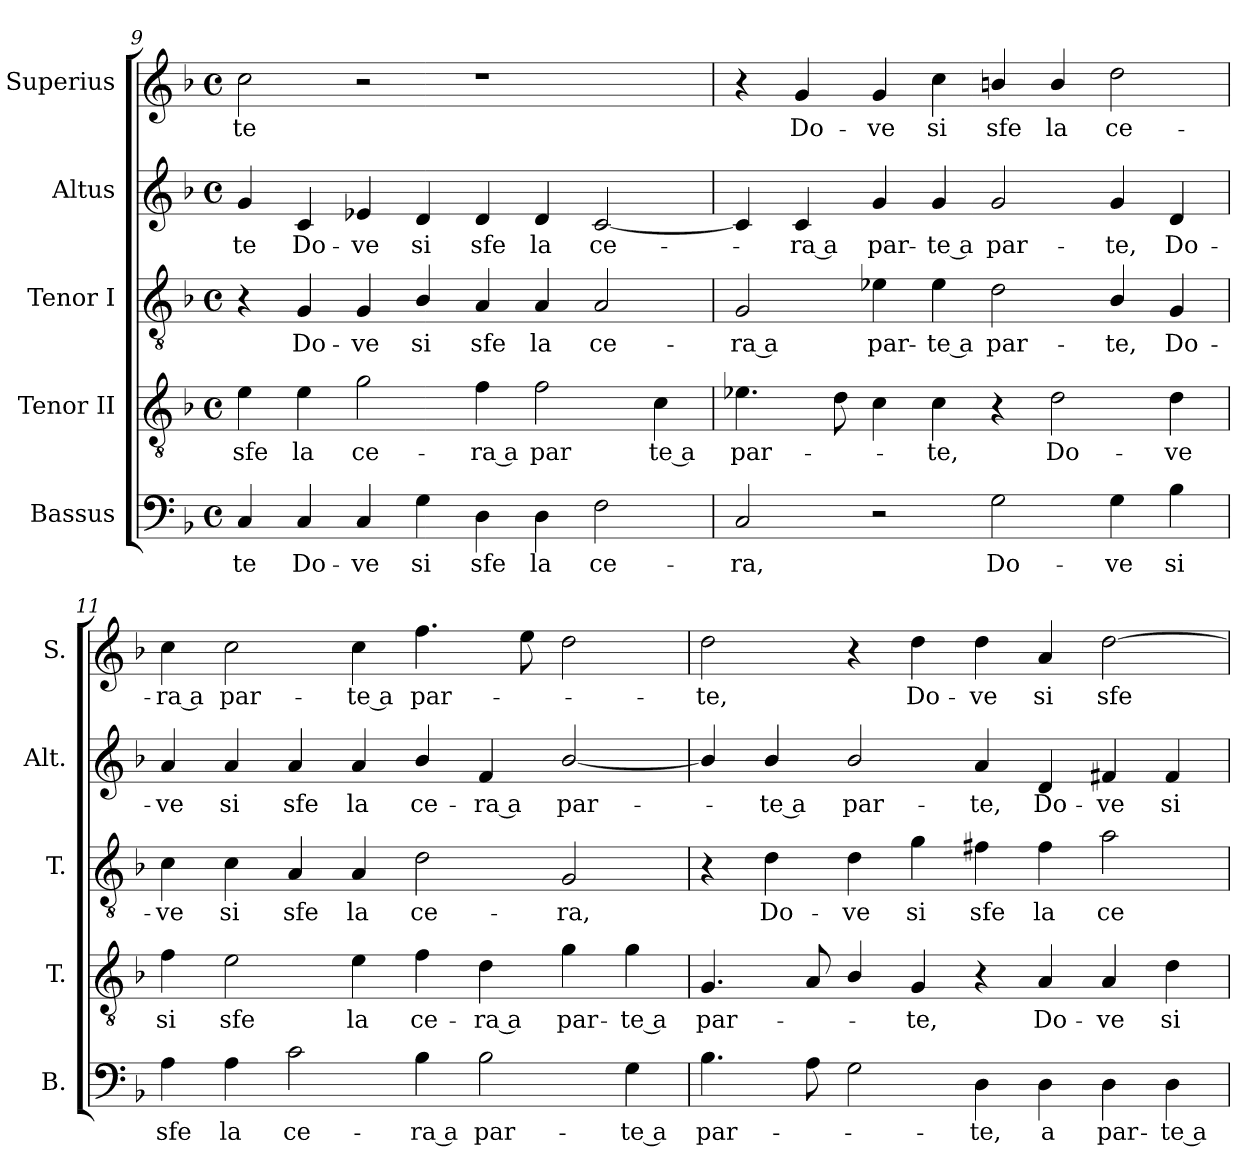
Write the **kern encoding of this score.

**kern	**text	**kern	**text	**kern	**text	**kern	**text	**kern	**text
*part5	*part5	*part4	*part4	*part3	*part3	*part2	*part2	*part1	*part1
*staff5	*staff5	*staff4	*staff4	*staff3	*staff3	*staff2	*staff2	*staff1	*staff1
*I"Bassus	*	*I"Tenor II	*	*I"Tenor I	*	*I"Altus	*	*I"Superius	*
*I'B.	*	*I'T.	*	*I'T.	*	*I'Alt.	*	*I'S.	*
*clefF4	*	*clefGv2	*	*clefGv2	*	*clefG2	*	*clefG2	*
*	*	*ITrd7c12	*	*ITrd7c12	*	*	*	*	*
*k[b-]	*	*k[b-]	*	*k[b-]	*	*k[b-]	*	*k[b-]	*
*F:	*	*F:	*	*F:	*	*F:	*	*F:	*
*M4/4	*	*M4/4	*	*M4/4	*	*M4/4	*	*M4/4	*
*met(c)	*	*met(c)	*	*met(c)	*	*met(c)	*	*met(c)	*
=9	=9	=9	=9	=9	=9	=9	=9	=9	=9
!	!LO:LY:b:color=#000000	!	!	!	!	!	!	!	!
!	!	!	!LO:LY:b:color=#000000	!	!	!	!	!	!
!	!	!	!	!	!	!	!LO:LY:b:color=#000000	!	!
!	!	!	!	!	!	!	!	!	!LO:LY:b:color=#000000
4Ci/	-te	4Ei\	sfe	4r	.	4gi/	-te	2cci\	-te
!	!LO:LY:b:color=#000000	!	!	!	!	!	!	!	!
!	!	!	!LO:LY:b:color=#000000	!	!	!	!	!	!
!	!	!	!	!	!LO:LY:b:color=#000000	!	!	!	!
!	!	!	!	!	!	!	!LO:LY:b:color=#000000	!	!
4Ci/	Do-	4Ei\	la	4GGi/	Do-	4ci/	Do-	.	.
!	!LO:LY:b:color=#000000	!	!	!	!	!	!	!	!
!	!	!	!LO:LY:b:color=#000000	!	!	!	!	!	!
!	!	!	!	!	!LO:LY:b:color=#000000	!	!	!	!
!	!	!	!	!	!	!	!LO:LY:b:color=#000000	!	!
4Ci/	-ve	2Gi\	ce-	4GGi/	-ve	4e-Xi/	-ve	2r	.
!	!LO:LY:b:color=#000000	!	!	!	!	!	!	!	!
!	!	!	!	!	!LO:LY:b:color=#000000	!	!	!	!
!	!	!	!	!	!	!	!LO:LY:b:color=#000000	!	!
4Gi\	si	.	.	4BB-i/	si	4di/	si	.	.
!	!LO:LY:b:color=#000000	!	!	!	!	!	!	!	!
!	!	!	!LO:LY:b:color=#000000	!	!	!	!	!	!
!	!	!	!	!	!LO:LY:b:color=#000000	!	!	!	!
!	!	!	!	!	!	!	!LO:LY:b:color=#000000	!	!
4Di\	sfe	4Fi\	-ra a	4AAi/	sfe	4di/	sfe	1r	.
!	!LO:LY:b:color=#000000	!	!	!	!	!	!	!	!
!	!	!	!LO:LY:b:color=#000000	!	!	!	!	!	!
!	!	!	!	!	!LO:LY:b:color=#000000	!	!	!	!
!	!	!	!	!	!	!	!LO:LY:b:color=#000000	!	!
4Di\	la	2Fi\	par	4AAi/	la	4di/	la	.	.
!	!LO:LY:b:color=#000000	!	!	!	!	!	!	!	!
!	!	!	!	!	!LO:LY:b:color=#000000	!	!	!	!
!	!	!	!	!	!	!	!LO:LY:b:color=#000000	!	!
2Fi\	ce-	.	.	2AAi/	ce-	[<2ci/	ce-	.	.
!	!	!	!LO:LY:b:color=#000000	!	!	!	!	!	!
.	.	4Ci\	te a	.	.	.	.	.	.
=10	=10	=10	=10	=10	=10	=10	=10	=10	=10
!	!LO:LY:b:color=#000000	!	!	!	!	!	!	!	!
!	!	!	!LO:LY:b:color=#000000	!	!	!	!	!	!
!	!	!	!	!	!LO:LY:b:color=#000000	!	!	!	!
2Ci/	-ra,	4.E-Xi\	par-	2GGi/	-ra a	4ci/]	.	4r	.
!	!	!	!	!	!	!	!LO:LY:b:color=#000000	!	!
!	!	!	!	!	!	!	!	!	!LO:LY:b:color=#000000
.	.	.	.	.	.	4ci/	-ra a	4gi/	Do-
.	.	8Di\	.	.	.	.	.	.	.
!	!	!	!	!	!LO:LY:b:color=#000000	!	!	!	!
!	!	!	!	!	!	!	!LO:LY:b:color=#000000	!	!
!	!	!	!	!	!	!	!	!	!LO:LY:b:color=#000000
2r	.	4Ci\	.	4E-Xi\	par-	4gi/	par-	4gi/	-ve
!	!	!	!LO:LY:b:color=#000000	!	!	!	!	!	!
!	!	!	!	!	!LO:LY:b:color=#000000	!	!	!	!
!	!	!	!	!	!	!	!LO:LY:b:color=#000000	!	!
!	!	!	!	!	!	!	!	!	!LO:LY:b:color=#000000
.	.	4Ci\	-te,	4E-i\	-te a	4gi/	-te a	4cci\	si
!	!LO:LY:b:color=#000000	!	!	!	!	!	!	!	!
!	!	!	!	!	!LO:LY:b:color=#000000	!	!	!	!
!	!	!	!	!	!	!	!LO:LY:b:color=#000000	!	!
!	!	!	!	!	!	!	!	!	!LO:LY:b:color=#000000
2Gi\	Do-	4r	.	2Di\	par-	2gi/	par-	4bni/	sfe
!	!	!	!LO:LY:b:color=#000000	!	!	!	!	!	!
!	!	!	!	!	!	!	!	!	!LO:LY:b:color=#000000
.	.	2Di\	Do-	.	.	.	.	4bi/	la
!	!LO:LY:b:color=#000000	!	!	!	!	!	!	!	!
!	!	!	!	!	!LO:LY:b:color=#000000	!	!	!	!
!	!	!	!	!	!	!	!LO:LY:b:color=#000000	!	!
!	!	!	!	!	!	!	!	!	!LO:LY:b:color=#000000
4Gi\	-ve	.	.	4BB-i/	-te,	4gi/	-te,	2ddi\	ce-
!	!LO:LY:b:color=#000000	!	!	!	!	!	!	!	!
!	!	!	!LO:LY:b:color=#000000	!	!	!	!	!	!
!	!	!	!	!	!LO:LY:b:color=#000000	!	!	!	!
!	!	!	!	!	!	!	!LO:LY:b:color=#000000	!	!
4B-i\	si	4Di\	-ve	4GGi/	Do-	4di/	Do-	.	.
=11	=11	=11	=11	=11	=11	=11	=11	=11	=11
!	!LO:LY:b:color=#000000	!	!	!	!	!	!	!	!
!	!	!	!LO:LY:b:color=#000000	!	!	!	!	!	!
!	!	!	!	!	!LO:LY:b:color=#000000	!	!	!	!
!	!	!	!	!	!	!	!LO:LY:b:color=#000000	!	!
!	!	!	!	!	!	!	!	!	!LO:LY:b:color=#000000
4Ai\	sfe	4Fi\	si	4Ci\	-ve	4ai/	-ve	4cci\	-ra a
!	!LO:LY:b:color=#000000	!	!	!	!	!	!	!	!
!	!	!	!LO:LY:b:color=#000000	!	!	!	!	!	!
!	!	!	!	!	!LO:LY:b:color=#000000	!	!	!	!
!	!	!	!	!	!	!	!LO:LY:b:color=#000000	!	!
!	!	!	!	!	!	!	!	!	!LO:LY:b:color=#000000
4Ai\	la	2Ei\	sfe	4Ci\	si	4ai/	si	2cci\	par-
!	!LO:LY:b:color=#000000	!	!	!	!	!	!	!	!
!	!	!	!	!	!LO:LY:b:color=#000000	!	!	!	!
!	!	!	!	!	!	!	!LO:LY:b:color=#000000	!	!
2ci\	ce-	.	.	4AAi/	sfe	4ai/	sfe	.	.
!	!	!	!LO:LY:b:color=#000000	!	!	!	!	!	!
!	!	!	!	!	!LO:LY:b:color=#000000	!	!	!	!
!	!	!	!	!	!	!	!LO:LY:b:color=#000000	!	!
!	!	!	!	!	!	!	!	!	!LO:LY:b:color=#000000
.	.	4Ei\	la	4AAi/	la	4ai/	la	4cci\	-te a
!	!LO:LY:b:color=#000000	!	!	!	!	!	!	!	!
!	!	!	!LO:LY:b:color=#000000	!	!	!	!	!	!
!	!	!	!	!	!LO:LY:b:color=#000000	!	!	!	!
!	!	!	!	!	!	!	!LO:LY:b:color=#000000	!	!
!	!	!	!	!	!	!	!	!	!LO:LY:b:color=#000000
4B-i\	-ra a	4Fi\	ce-	2Di\	ce-	4b-i/	ce-	4.ffi\	par-
!	!LO:LY:b:color=#000000	!	!	!	!	!	!	!	!
!	!	!	!LO:LY:b:color=#000000	!	!	!	!	!	!
!	!	!	!	!	!	!	!LO:LY:b:color=#000000	!	!
2B-i\	par-	4Di\	-ra a	.	.	4fi/	-ra a	.	.
.	.	.	.	.	.	.	.	8eei\	.
!	!	!	!LO:LY:b:color=#000000	!	!	!	!	!	!
!	!	!	!	!	!LO:LY:b:color=#000000	!	!	!	!
!	!	!	!	!	!	!	!LO:LY:b:color=#000000	!	!
.	.	4Gi\	par-	2GGi/	-ra,	[<2b-i/	par-	2ddi\	.
!	!LO:LY:b:color=#000000	!	!	!	!	!	!	!	!
!	!	!	!LO:LY:b:color=#000000	!	!	!	!	!	!
4Gi\	-te a	4Gi\	-te a	.	.	.	.	.	.
!!LO:PB:g=z
=12	=12	=12	=12	=12	=12	=12	=12	=12	=12
!	!LO:LY:b:color=#000000	!	!	!	!	!	!	!	!
!	!	!	!LO:LY:b:color=#000000	!	!	!	!	!	!
!	!	!	!	!	!	!	!	!	!LO:LY:b:color=#000000
4.B-i\	par-	4.GGi/	par-	4r	.	4b-i/]	.	2ddi\	-te,
!	!	!	!	!	!LO:LY:b:color=#000000	!	!	!	!
!	!	!	!	!	!	!	!LO:LY:b:color=#000000	!	!
.	.	.	.	4Di\	Do-	4b-i/	-te a	.	.
8Ai\	.	8AAi/	.	.	.	.	.	.	.
!	!	!	!	!	!LO:LY:b:color=#000000	!	!	!	!
!	!	!	!	!	!	!	!LO:LY:b:color=#000000	!	!
2Gi\	.	4BB-i/	.	4Di\	-ve	2b-i/	par-	4r	.
!	!	!	!LO:LY:b:color=#000000	!	!	!	!	!	!
!	!	!	!	!	!LO:LY:b:color=#000000	!	!	!	!
!	!	!	!	!	!	!	!	!	!LO:LY:b:color=#000000
.	.	4GGi/	-te,	4Gi\	si	.	.	4ddi\	Do-
!	!LO:LY:b:color=#000000	!	!	!	!	!	!	!	!
!	!	!	!	!	!LO:LY:b:color=#000000	!	!	!	!
!	!	!	!	!	!	!	!LO:LY:b:color=#000000	!	!
!	!	!	!	!	!	!	!	!	!LO:LY:b:color=#000000
4Di\	-te,	4r	.	4F#Xi\	sfe	4ai/	-te,	4ddi\	-ve
!	!LO:LY:b:color=#000000	!	!	!	!	!	!	!	!
!	!	!	!LO:LY:b:color=#000000	!	!	!	!	!	!
!	!	!	!	!	!LO:LY:b:color=#000000	!	!	!	!
!	!	!	!	!	!	!	!LO:LY:b:color=#000000	!	!
!	!	!	!	!	!	!	!	!	!LO:LY:b:color=#000000
4Di\	a	4AAi/	Do-	4F#i\	la	4di/	Do-	4ai/	si
!	!LO:LY:b:color=#000000	!	!	!	!	!	!	!	!
!	!	!	!LO:LY:b:color=#000000	!	!	!	!	!	!
!	!	!	!	!	!LO:LY:b:color=#000000	!	!	!	!
!	!	!	!	!	!	!	!LO:LY:b:color=#000000	!	!
!	!	!	!	!	!	!	!	!	!LO:LY:b:color=#000000
4Di\	par-	4AAi/	-ve	2Ai\	ce-	4f#Xi/	-ve	[>2ddi\	sfe
!	!LO:LY:b:color=#000000	!	!	!	!	!	!	!	!
!	!	!	!LO:LY:b:color=#000000	!	!	!	!	!	!
!	!	!	!	!	!	!	!LO:LY:b:color=#000000	!	!
4Di\	-te a	4Di\	si	.	.	4f#i/	si	.	.
=	=	=	=	=	=	=	=	=	=
*-	*-	*-	*-	*-	*-	*-	*-	*-	*-
